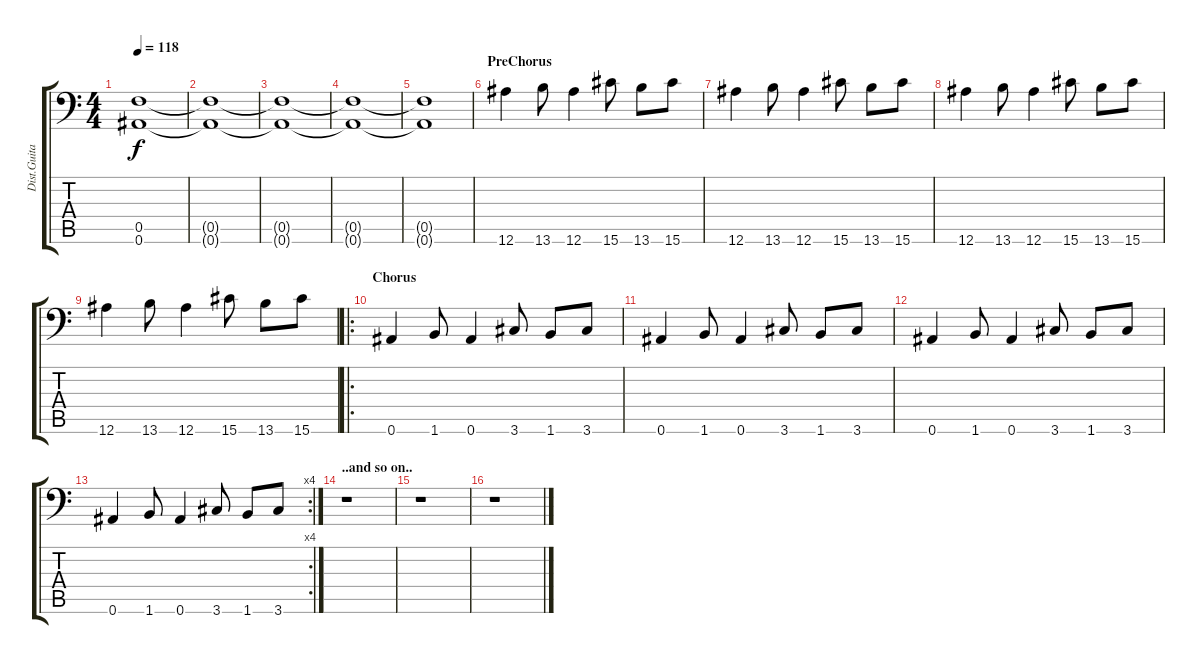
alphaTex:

\track ("Dist.Guitar" "Dist.Guita") {instrument distortionguitar}
\staff {score tabs}
\tuning (C4 G3 Eb3 Bb2 F2 Bb1) {hide}
\ts (4 4)
\tempo 118
\clef f4
\ks c
(0.5{t} 0.6{t}).1{dy f} |
(0.5{t} 0.6{t}).1 |
(0.5{t} 0.6{t}).1 |
(0.5{t} 0.6{t}).1 |
(0.5{t} 0.6{t}).1 |
\section ("" "PreChorus")
12.6.4{volume 13 balance 8} 13.6.8 12.6.4 15.6.8 13.6.8 15.6.8 |
12.6.4 13.6.8 12.6.4 15.6.8 13.6.8 15.6.8 |
12.6.4 13.6.8 12.6.4 15.6.8 13.6.8 15.6.8 |
12.6.4 13.6.8 12.6.4 15.6.8 13.6.8 15.6.8 |
\ro
\section ("" "Chorus")
0.6.4{balance 0} 1.6.8 0.6.4 3.6.8 1.6.8 3.6.8 |
0.6.4 1.6.8 0.6.4 3.6.8 1.6.8 3.6.8 |
0.6.4 1.6.8 0.6.4 3.6.8 1.6.8 3.6.8 |
\rc 4
0.6.4 1.6.8 0.6.4 3.6.8 1.6.8 3.6.8 |
\section ("" "..and so on..")
r.1 |
r.1 |
r.1
